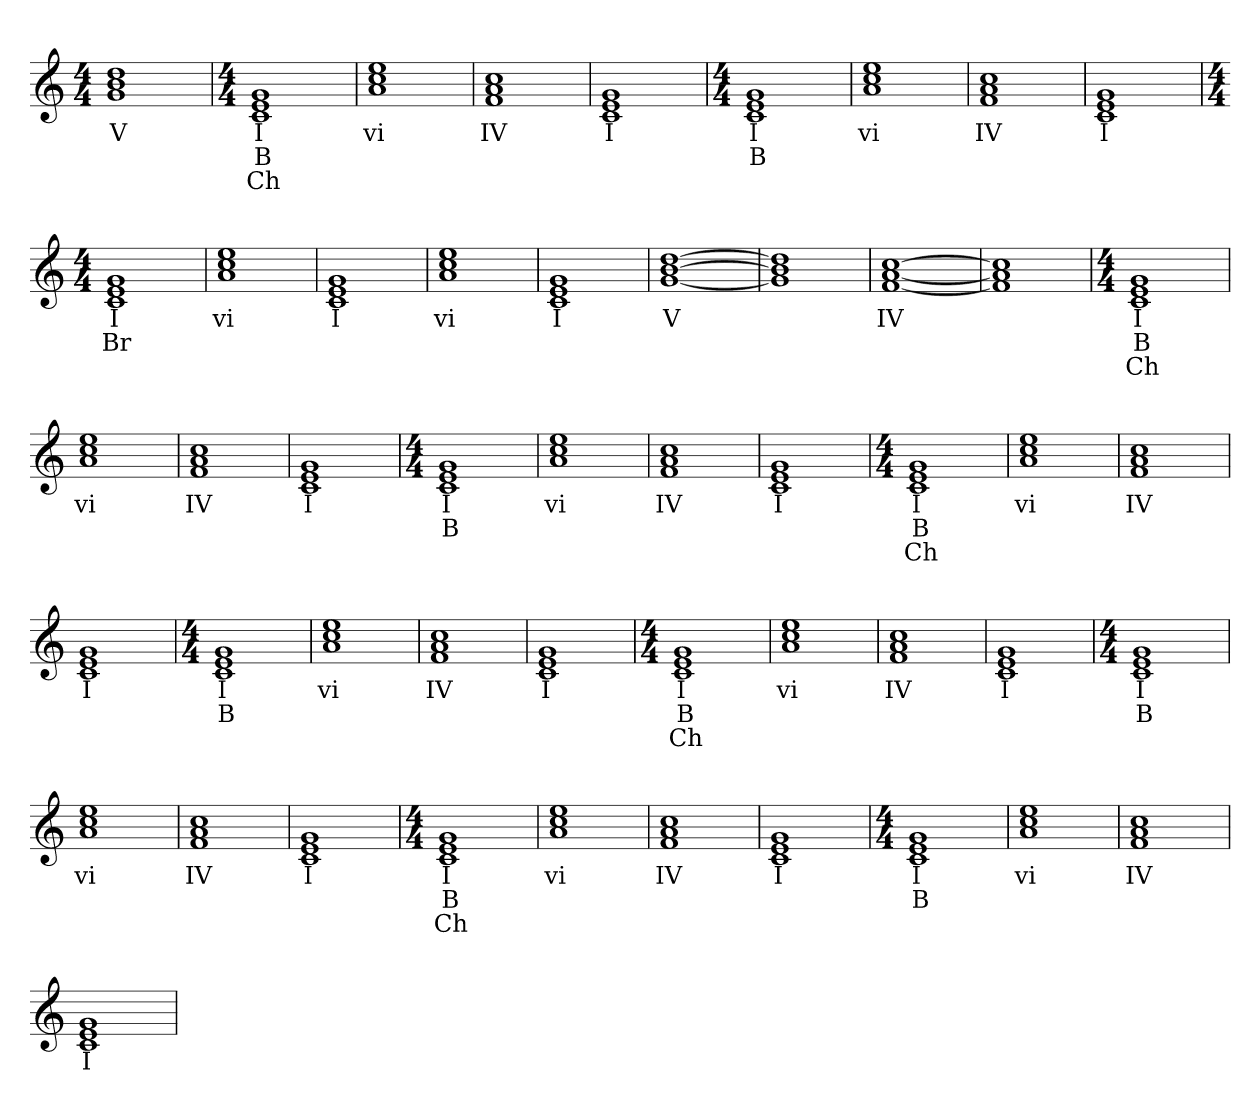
**kern	**text	**text	**text
*part1	*part1	*part1	*part1
*staff1	*staff1	*staff1	*staff1
*k[]	*	*	*
*C:	*	*	*
*M4/4	*	*	*
=	=	=	=
1g 1b 1dd	V	.	.
=	=	=	=
*k[]	*	*	*
*C:	*	*	*
*M4/4	*	*	*
1c 1e 1g	I	B	Ch
=	=	=	=
*k[]	*	*	*
*C:	*	*	*
1a 1cc 1ee	vi	.	.
=	=	=	=
*k[]	*	*	*
*C:	*	*	*
1f 1a 1cc	IV	.	.
=	=	=	=
*k[]	*	*	*
*C:	*	*	*
1c 1e 1g	I	.	.
=	=	=	=
*k[]	*	*	*
*C:	*	*	*
*M4/4	*	*	*
1c 1e 1g	I	B	.
=	=	=	=
*k[]	*	*	*
*C:	*	*	*
1a 1cc 1ee	vi	.	.
=	=	=	=
*k[]	*	*	*
*C:	*	*	*
1f 1a 1cc	IV	.	.
=	=	=	=
*k[]	*	*	*
*C:	*	*	*
1c 1e 1g	I	.	.
=	=	=	=
*k[]	*	*	*
*C:	*	*	*
*M4/4	*	*	*
1c 1e 1g	I	Br	.
=	=	=	=
*k[]	*	*	*
*C:	*	*	*
1a 1cc 1ee	vi	.	.
=	=	=	=
*k[]	*	*	*
*C:	*	*	*
1c 1e 1g	I	.	.
=	=	=	=
*k[]	*	*	*
*C:	*	*	*
1a 1cc 1ee	vi	.	.
=	=	=	=
*k[]	*	*	*
*C:	*	*	*
1c 1e 1g	I	.	.
=	=	=	=
*k[]	*	*	*
*C:	*	*	*
[1g [1b [1dd	V	.	.
=	=	=	=
*k[]	*	*	*
*C:	*	*	*
1g] 1b] 1dd]	.	.	.
=	=	=	=
*k[]	*	*	*
*C:	*	*	*
[1f [1a [1cc	IV	.	.
=	=	=	=
*k[]	*	*	*
*C:	*	*	*
1f] 1a] 1cc]	.	.	.
=	=	=	=
*k[]	*	*	*
*C:	*	*	*
*M4/4	*	*	*
1c 1e 1g	I	B	Ch
=	=	=	=
*k[]	*	*	*
*C:	*	*	*
1a 1cc 1ee	vi	.	.
=	=	=	=
*k[]	*	*	*
*C:	*	*	*
1f 1a 1cc	IV	.	.
=	=	=	=
*k[]	*	*	*
*C:	*	*	*
1c 1e 1g	I	.	.
=	=	=	=
*k[]	*	*	*
*C:	*	*	*
*M4/4	*	*	*
1c 1e 1g	I	B	.
=	=	=	=
*k[]	*	*	*
*C:	*	*	*
1a 1cc 1ee	vi	.	.
=	=	=	=
*k[]	*	*	*
*C:	*	*	*
1f 1a 1cc	IV	.	.
=	=	=	=
*k[]	*	*	*
*C:	*	*	*
1c 1e 1g	I	.	.
=	=	=	=
*k[]	*	*	*
*C:	*	*	*
*M4/4	*	*	*
1c 1e 1g	I	B	Ch
=	=	=	=
*k[]	*	*	*
*C:	*	*	*
1a 1cc 1ee	vi	.	.
=	=	=	=
*k[]	*	*	*
*C:	*	*	*
1f 1a 1cc	IV	.	.
=	=	=	=
*k[]	*	*	*
*C:	*	*	*
1c 1e 1g	I	.	.
=	=	=	=
*k[]	*	*	*
*C:	*	*	*
*M4/4	*	*	*
1c 1e 1g	I	B	.
=	=	=	=
*k[]	*	*	*
*C:	*	*	*
1a 1cc 1ee	vi	.	.
=	=	=	=
*k[]	*	*	*
*C:	*	*	*
1f 1a 1cc	IV	.	.
=	=	=	=
*k[]	*	*	*
*C:	*	*	*
1c 1e 1g	I	.	.
=	=	=	=
*k[]	*	*	*
*C:	*	*	*
*M4/4	*	*	*
1c 1e 1g	I	B	Ch
=	=	=	=
*k[]	*	*	*
*C:	*	*	*
1a 1cc 1ee	vi	.	.
=	=	=	=
*k[]	*	*	*
*C:	*	*	*
1f 1a 1cc	IV	.	.
=	=	=	=
*k[]	*	*	*
*C:	*	*	*
1c 1e 1g	I	.	.
=	=	=	=
*k[]	*	*	*
*C:	*	*	*
*M4/4	*	*	*
1c 1e 1g	I	B	.
=	=	=	=
*k[]	*	*	*
*C:	*	*	*
1a 1cc 1ee	vi	.	.
=	=	=	=
*k[]	*	*	*
*C:	*	*	*
1f 1a 1cc	IV	.	.
=	=	=	=
*k[]	*	*	*
*C:	*	*	*
1c 1e 1g	I	.	.
=	=	=	=
*k[]	*	*	*
*C:	*	*	*
*M4/4	*	*	*
1c 1e 1g	I	B	Ch
=	=	=	=
*k[]	*	*	*
*C:	*	*	*
1a 1cc 1ee	vi	.	.
=	=	=	=
*k[]	*	*	*
*C:	*	*	*
1f 1a 1cc	IV	.	.
=	=	=	=
*k[]	*	*	*
*C:	*	*	*
1c 1e 1g	I	.	.
=	=	=	=
*k[]	*	*	*
*C:	*	*	*
*M4/4	*	*	*
1c 1e 1g	I	B	.
=	=	=	=
*k[]	*	*	*
*C:	*	*	*
1a 1cc 1ee	vi	.	.
=	=	=	=
*k[]	*	*	*
*C:	*	*	*
1f 1a 1cc	IV	.	.
=	=	=	=
*k[]	*	*	*
*C:	*	*	*
1c 1e 1g	I	.	.
=	=	=	=
*-	*-	*-	*-
